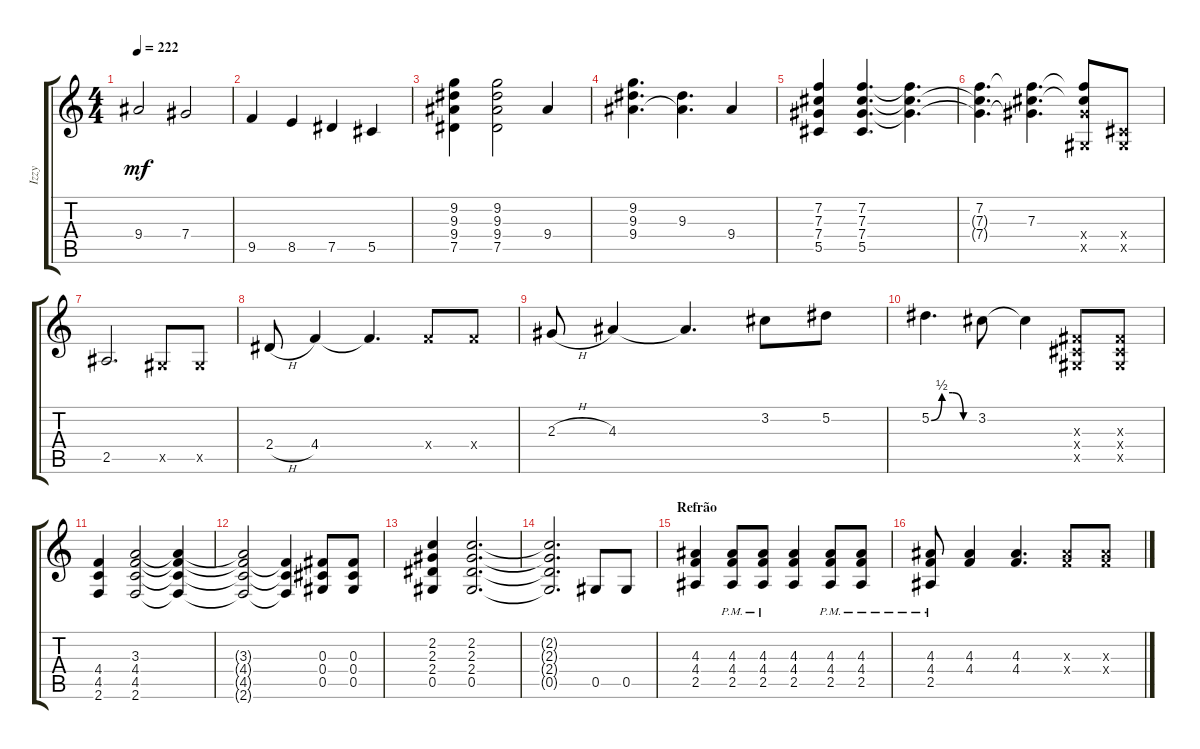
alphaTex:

\track ("Izzy" "Izzy") {instrument distortionguitar}
\staff {score tabs}
\tuning (Eb4 Bb3 Gb3 Db3 Ab2 Eb2) {hide}
\ts (4 4)
\tempo 222
\clef g2
\ks c
9.4.2{dy mf} 7.4.2 |
9.5.4 8.5.4 7.5.4 5.5.4 |
(9.2 9.3 9.4 7.5).4 (9.2 9.3 9.4 7.5).2 9.4.4 |
(9.2 9.3 9.4).4{d} (9.3 9.4{t}).4{d} 9.4.4 |
(7.2 7.3 7.4 5.5).4 (7.2 7.3 7.4 5.5).4{d} (7.2{t} 7.3{t} 7.4{t}).4{d} |
(7.2 7.3{t} 7.4{t}).4{d} (7.2{t} 7.3 7.4{t}).4{d} (7.2{t} 7.3{t} 7.4{x} 0.5{x}).8 (0.4{x} 0.5{x}).8 |
2.5.2{d} 0.5{x}.8 0.5{x}.8 |
2.4{h}.8 4.4.4 4.4{t}.4{d} 4.4{x}.8 4.4{x}.8 |
2.3{h}.8 4.3.4 4.3{t}.4{d} 3.2.8 5.2.8 |
5.2{be (custom 0 0 15 2 30 2 45 0 60 0)}.4{d} 3.2.8 3.2{t}.4 (0.3{x} 0.4{x} 0.5{x}).8 (0.3{x} 0.4{x} 0.5{x}).8 |
(4.4 4.5 2.6).4 (3.3 4.4 4.5 2.6).2 (3.3{t} 4.4{t} 4.5{t} 2.6{t}).4 |
(3.3{t} 4.4{t} 4.5{t} 2.6{t}).2 (4.4{t} 4.5{t} 2.6{t}).4 (0.3 0.4 0.5).8 (0.3 0.4 0.5).8 |
(2.2 2.3 2.4 0.5).4 (2.2 2.3 2.4 0.5).2{d} |
(2.2{t} 2.3{t} 2.4{t} 0.5{t}).2{d} 0.5.8 0.5.8 |
\section ("" "Refrão")
(4.3 4.4 2.5).4 (4.3{pm} 4.4{pm} 2.5{pm}).8 (4.3{pm} 4.4{pm} 2.5{pm}).8 (4.3 4.4 2.5).4 (4.3{pm} 4.4{pm} 2.5{pm}).8 (4.3{pm} 4.4{pm} 2.5{pm}).8 |
(4.3{pm} 4.4{pm} 2.5{pm}).8 (4.3 4.4).4 (4.3 4.4).4{d} (4.3{x} 4.4{x}).8 (4.3{x} 4.4{x}).8
